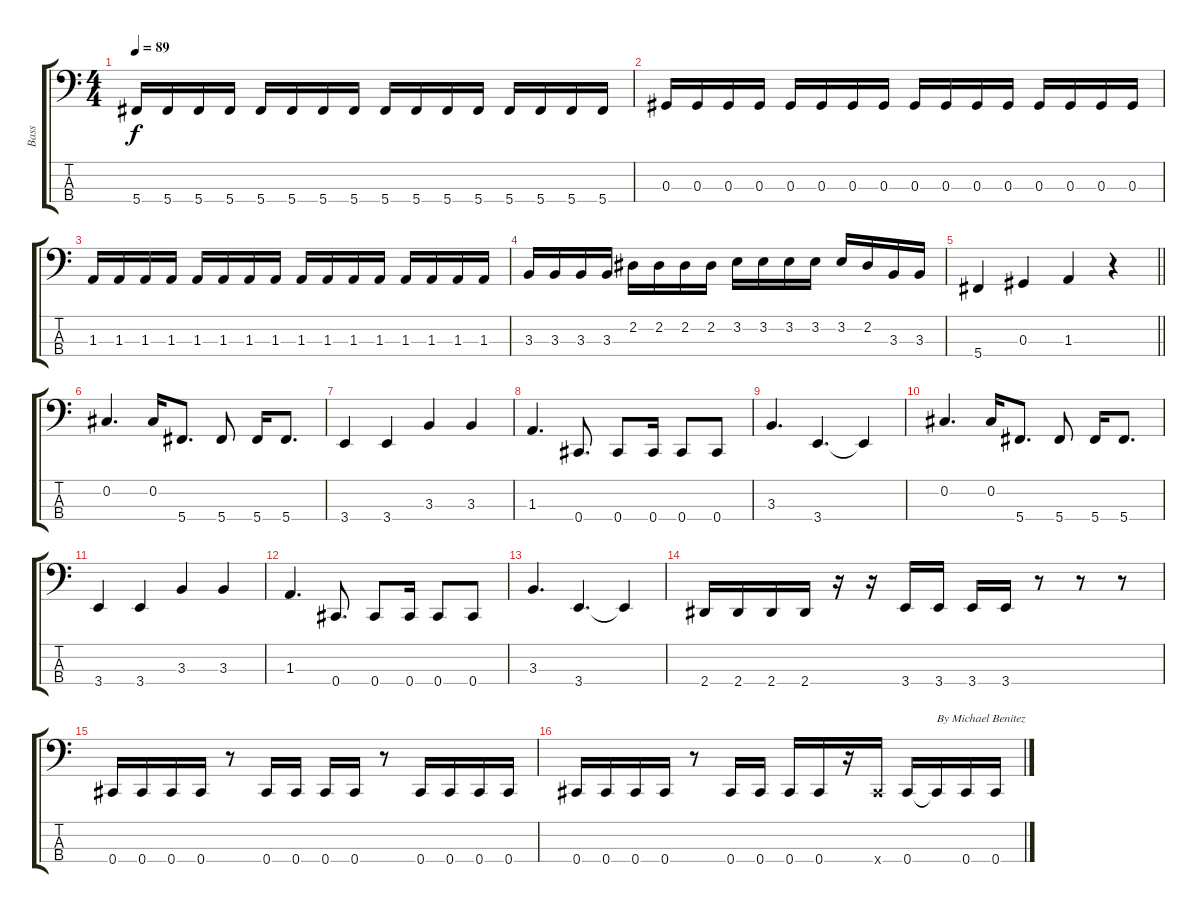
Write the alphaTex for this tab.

\track ("Bass" "Bass") {instrument electricbasspick}
\staff {score tabs}
\tuning (Gb2 Db2 Ab1 Db1) {hide}
\ts (4 4)
\tempo 89
\clef f4
\ks c
5.4.16{dy f} 5.4.16 5.4.16 5.4.16 5.4.16 5.4.16 5.4.16 5.4.16 5.4.16 5.4.16 5.4.16 5.4.16 5.4.16 5.4.16 5.4.16 5.4.16 |
0.3.16 0.3.16 0.3.16 0.3.16 0.3.16 0.3.16 0.3.16 0.3.16 0.3.16 0.3.16 0.3.16 0.3.16 0.3.16 0.3.16 0.3.16 0.3.16 |
1.3.16 1.3.16 1.3.16 1.3.16 1.3.16 1.3.16 1.3.16 1.3.16 1.3.16 1.3.16 1.3.16 1.3.16 1.3.16 1.3.16 1.3.16 1.3.16 |
3.3.16 3.3.16 3.3.16 3.3.16 2.2.16 2.2.16 2.2.16 2.2.16 3.2.16 3.2.16 3.2.16 3.2.16 3.2.16 2.2.16 3.3.16 3.3.16 |
\barLineRight lightlight
5.4.4 0.3.4 1.3.4 r.4 |
0.2.4{d} 0.2.16 5.4.8{d} 5.4.8 5.4.16 5.4.8{d} |
3.4.4 3.4.4 3.3.4 3.3.4 |
1.3.4{d} 0.4.8{d} 0.4.8 0.4.16 0.4.8 0.4.8 |
3.3.4{d} 3.4.4{d} 3.4{t}.4 |
0.2.4{d} 0.2.16 5.4.8{d} 5.4.8 5.4.16 5.4.8{d} |
3.4.4 3.4.4 3.3.4 3.3.4 |
1.3.4{d} 0.4.8{d} 0.4.8 0.4.16 0.4.8 0.4.8 |
3.3.4{d} 3.4.4{d} 3.4{t}.4 |
2.4.16 2.4.16 2.4.16 2.4.16 r.16 r.16 3.4.16 3.4.16 3.4.16 3.4.16 r.8 r.8 r.8 |
0.4.16 0.4.16 0.4.16 0.4.16 r.8 0.4.16 0.4.16 0.4.16 0.4.16 r.8 0.4.16 0.4.16 0.4.16 0.4.16 |
0.4.16 0.4.16 0.4.16 0.4.16 r.8 0.4.16 0.4.16 0.4.16 0.4.16 r.16 0.4{x}.16 0.4.16 0.4{t}.16{txt "By Michael Benitez"} 0.4.16 0.4.16
